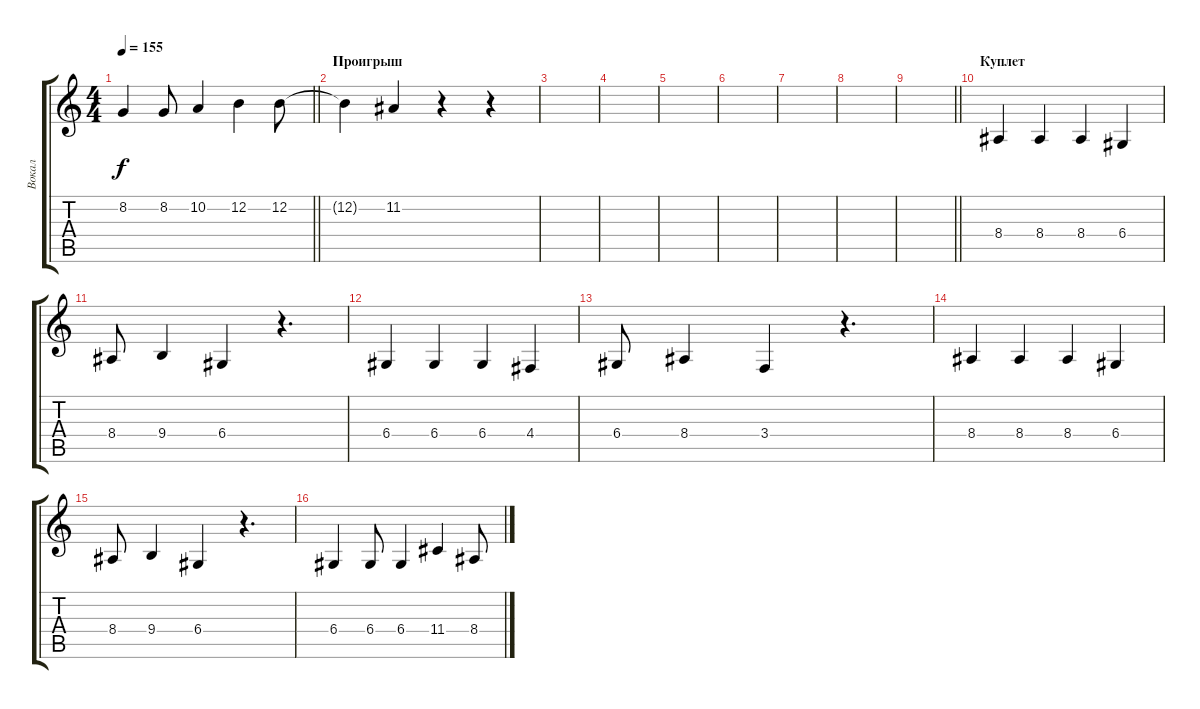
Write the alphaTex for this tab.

\track ("Вокал" "Вокал") {instrument flute}
\staff {score tabs}
\tuning (E4 B3 G3 D3 A2 E2) {hide}
\ts (4 4)
\tempo 155
\clef g2
\barLineRight lightlight
\ks c
8.2{t}.4{dy f} 8.2.8 10.2.4 12.2.4 12.2.8 |
\section ("" "Проигрыш")
12.2{t}.4 11.2.4 r.4 r.4 |
|
|
|
|
|
|
\barLineRight lightlight
|
\section ("" "Куплет")
8.4.4 8.4.4 8.4.4 6.4.4 |
8.4.8 9.4.4 6.4.4 r.4{d} |
6.4.4 6.4.4 6.4.4 4.4.4 |
6.4.8 8.4.4 3.4.4 r.4{d} |
8.4.4 8.4.4 8.4.4 6.4.4 |
8.4.8 9.4.4 6.4.4 r.4{d} |
6.4.4 6.4.8 6.4.4 11.4.4 8.4.8
